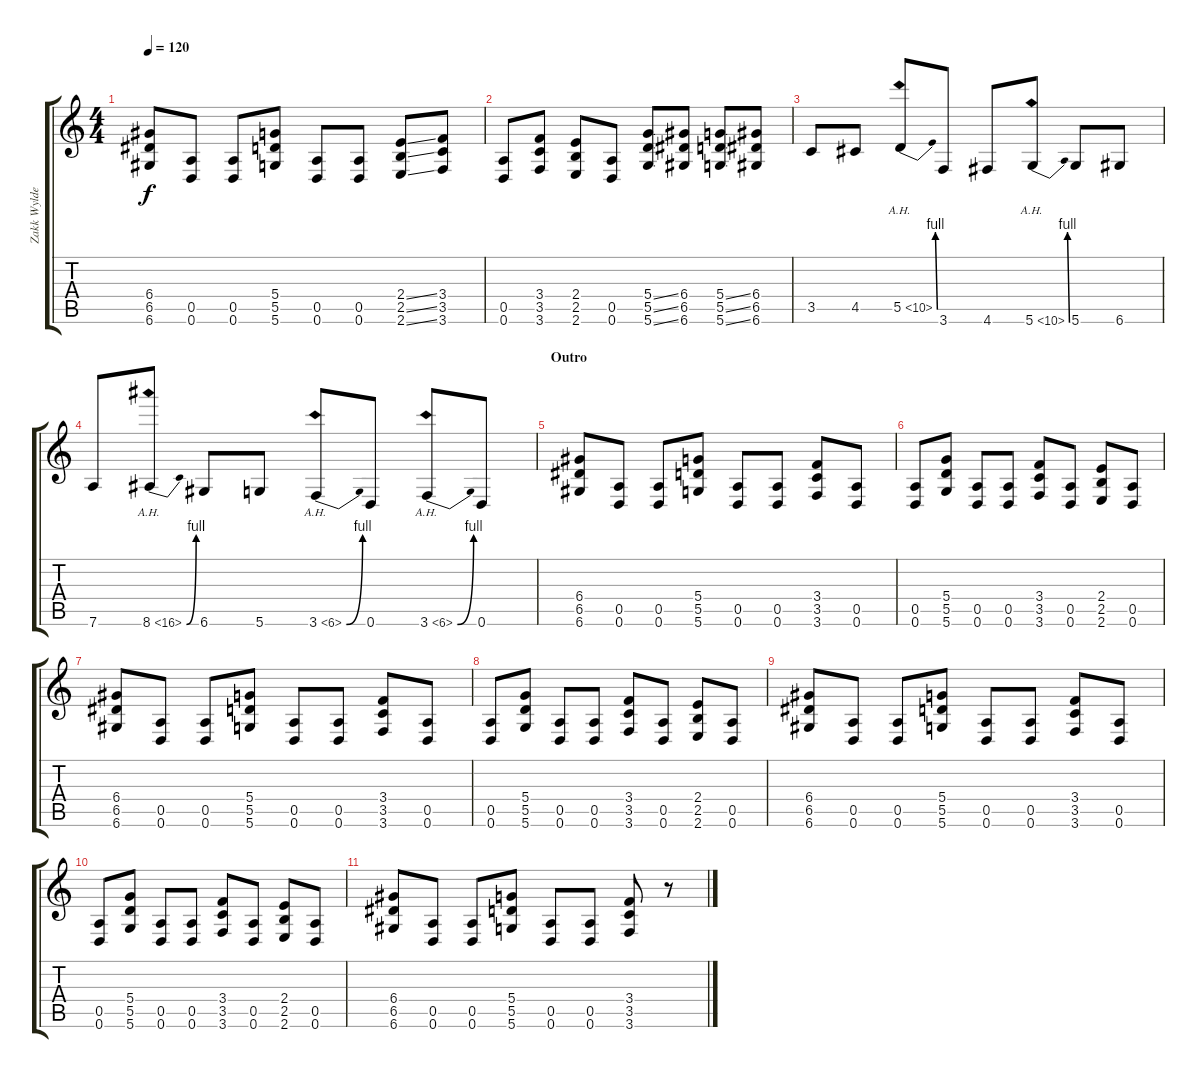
\track ("Zakk Wylde" "Zakk Wylde") {instrument distortionguitar}
\staff {score tabs}
\tuning (E4 B3 G3 D3 A2 D2) {hide}
\ts (4 4)
\tempo 120
\clef g2
\ks c
(6.4 6.5 6.6).8{dy f} (0.5 0.6).8 (0.5 0.6).8 (5.4 5.5 5.6).8 (0.5 0.6).8 (0.5 0.6).8 (2.4{ss} 2.5{ss} 2.6{ss}).8 (3.4 3.5 3.6).8 |
(0.5 0.6).8 (3.4 3.5 3.6).8 (2.4 2.5 2.6).8 (0.5 0.6).8 (5.4{ss} 5.5{ss} 5.6{ss}).8 (6.4 6.5 6.6).8 (5.4{ss} 5.5{ss} 5.6{ss}).8 (6.4 6.5 6.6).8 |
3.5.8 4.5.8 5.5{be (bend 0 0 60 4) ah 5}.8 3.6.8 4.6.8 5.6{be (bend 0 0 60 4) ah 5}.8 5.6.8 6.6.8 |
7.6.8 8.6{be (bend 0 0 60 4) ah 8}.8 6.6.8 5.6.8 3.6{be (bend 0 0 60 4) ah 3}.8 0.6.8 3.6{be (bend 0 0 60 4) ah 3}.8 0.6.8 |
\section ("" "Outro")
(6.4 6.5 6.6).8 (0.5 0.6).8 (0.5 0.6).8 (5.4 5.5 5.6).8 (0.5 0.6).8 (0.5 0.6).8 (3.4 3.5 3.6).8 (0.5 0.6).8 |
(0.5 0.6).8 (5.4 5.5 5.6).8 (0.5 0.6).8 (0.5 0.6).8 (3.4 3.5 3.6).8 (0.5 0.6).8 (2.4 2.5 2.6).8 (0.5 0.6).8 |
(6.4 6.5 6.6).8 (0.5 0.6).8 (0.5 0.6).8 (5.4 5.5 5.6).8 (0.5 0.6).8 (0.5 0.6).8 (3.4 3.5 3.6).8 (0.5 0.6).8 |
(0.5 0.6).8 (5.4 5.5 5.6).8 (0.5 0.6).8 (0.5 0.6).8 (3.4 3.5 3.6).8 (0.5 0.6).8 (2.4 2.5 2.6).8 (0.5 0.6).8 |
(6.4 6.5 6.6).8 (0.5 0.6).8 (0.5 0.6).8 (5.4 5.5 5.6).8 (0.5 0.6).8 (0.5 0.6).8 (3.4 3.5 3.6).8 (0.5 0.6).8 |
(0.5 0.6).8 (5.4 5.5 5.6).8 (0.5 0.6).8 (0.5 0.6).8 (3.4 3.5 3.6).8 (0.5 0.6).8 (2.4 2.5 2.6).8 (0.5 0.6).8 |
(6.4 6.5 6.6).8 (0.5 0.6).8 (0.5 0.6).8 (5.4 5.5 5.6).8 (0.5 0.6).8 (0.5 0.6).8 (3.4 3.5 3.6).8 r.8
